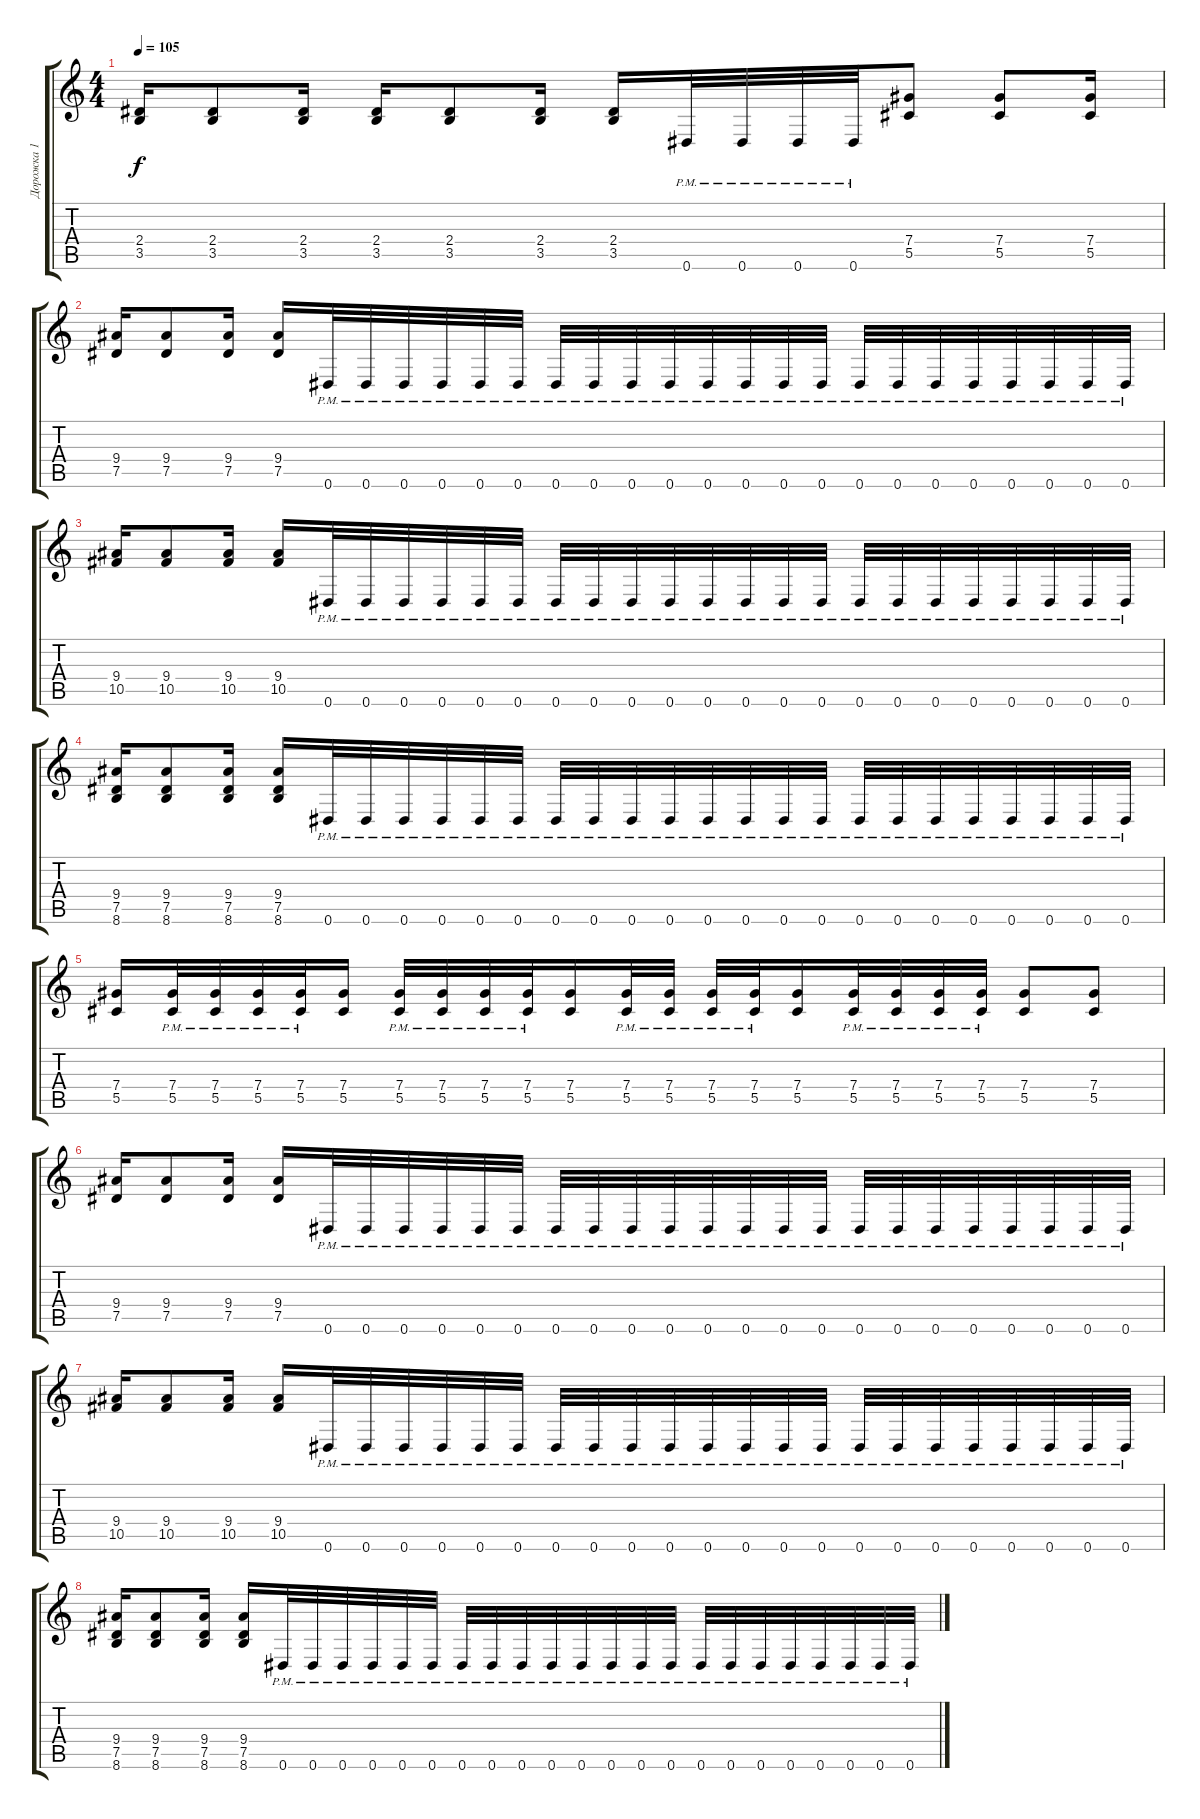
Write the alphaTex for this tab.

\track ("Дорожка 1" "Дорожка 1") {instrument acousticguitarsteel}
\staff {score tabs}
\tuning (Eb4 Bb3 Gb3 Db3 Ab2 Eb2) {hide}
\ts (4 4)
\tempo 105
\clef g2
\ks c
(2.4 3.5).16{dy f} (2.4 3.5).8 (2.4 3.5).16 (2.4 3.5).16 (2.4 3.5).8 (2.4 3.5).16 (2.4 3.5).16 0.6{pm}.32 0.6{pm}.32 0.6{pm}.32 0.6{pm}.32 (7.4 5.5).8 (7.4 5.5).8 (7.4 5.5).16 |
(9.4 7.5).16 (9.4 7.5).8 (9.4 7.5).16 (9.4 7.5).16 0.6{pm}.32 0.6{pm}.32 0.6{pm}.32 0.6{pm}.32 0.6{pm}.32 0.6{pm}.32 0.6{pm}.32 0.6{pm}.32 0.6{pm}.32 0.6{pm}.32 0.6{pm}.32 0.6{pm}.32 0.6{pm}.32 0.6{pm}.32 0.6{pm}.32 0.6{pm}.32 0.6{pm}.32 0.6{pm}.32 0.6{pm}.32 0.6{pm}.32 0.6{pm}.32 0.6{pm}.32 |
(9.4 10.5).16 (9.4 10.5).8 (9.4 10.5).16 (9.4 10.5).16 0.6{pm}.32 0.6{pm}.32 0.6{pm}.32 0.6{pm}.32 0.6{pm}.32 0.6{pm}.32 0.6{pm}.32 0.6{pm}.32 0.6{pm}.32 0.6{pm}.32 0.6{pm}.32 0.6{pm}.32 0.6{pm}.32 0.6{pm}.32 0.6{pm}.32 0.6{pm}.32 0.6{pm}.32 0.6{pm}.32 0.6{pm}.32 0.6{pm}.32 0.6{pm}.32 0.6{pm}.32 |
(9.4 7.5 8.6).16 (9.4 7.5 8.6).8 (9.4 7.5 8.6).16 (9.4 7.5 8.6).16 0.6{pm}.32 0.6{pm}.32 0.6{pm}.32 0.6{pm}.32 0.6{pm}.32 0.6{pm}.32 0.6{pm}.32 0.6{pm}.32 0.6{pm}.32 0.6{pm}.32 0.6{pm}.32 0.6{pm}.32 0.6{pm}.32 0.6{pm}.32 0.6{pm}.32 0.6{pm}.32 0.6{pm}.32 0.6{pm}.32 0.6{pm}.32 0.6{pm}.32 0.6{pm}.32 0.6{pm}.32 |
(7.4 5.5).16 (7.4{pm} 5.5{pm}).32 (7.4{pm} 5.5{pm}).32 (7.4{pm} 5.5{pm}).32 (7.4{pm} 5.5{pm}).32 (7.4 5.5).16 (7.4{pm} 5.5{pm}).32 (7.4{pm} 5.5{pm}).32 (7.4{pm} 5.5{pm}).32 (7.4{pm} 5.5{pm}).32 (7.4 5.5).16 (7.4{pm} 5.5{pm}).32 (7.4{pm} 5.5{pm}).32 (7.4{pm} 5.5{pm}).32 (7.4{pm} 5.5{pm}).32 (7.4 5.5).16 (7.4{pm} 5.5{pm}).32 (7.4{pm} 5.5{pm}).32 (7.4{pm} 5.5{pm}).32 (7.4{pm} 5.5{pm}).32 (7.4 5.5).8 (7.4 5.5).8 |
(9.4 7.5).16 (9.4 7.5).8 (9.4 7.5).16 (9.4 7.5).16 0.6{pm}.32 0.6{pm}.32 0.6{pm}.32 0.6{pm}.32 0.6{pm}.32 0.6{pm}.32 0.6{pm}.32 0.6{pm}.32 0.6{pm}.32 0.6{pm}.32 0.6{pm}.32 0.6{pm}.32 0.6{pm}.32 0.6{pm}.32 0.6{pm}.32 0.6{pm}.32 0.6{pm}.32 0.6{pm}.32 0.6{pm}.32 0.6{pm}.32 0.6{pm}.32 0.6{pm}.32 |
(9.4 10.5).16 (9.4 10.5).8 (9.4 10.5).16 (9.4 10.5).16 0.6{pm}.32 0.6{pm}.32 0.6{pm}.32 0.6{pm}.32 0.6{pm}.32 0.6{pm}.32 0.6{pm}.32 0.6{pm}.32 0.6{pm}.32 0.6{pm}.32 0.6{pm}.32 0.6{pm}.32 0.6{pm}.32 0.6{pm}.32 0.6{pm}.32 0.6{pm}.32 0.6{pm}.32 0.6{pm}.32 0.6{pm}.32 0.6{pm}.32 0.6{pm}.32 0.6{pm}.32 |
(9.4 7.5 8.6).16 (9.4 7.5 8.6).8 (9.4 7.5 8.6).16 (9.4 7.5 8.6).16 0.6{pm}.32 0.6{pm}.32 0.6{pm}.32 0.6{pm}.32 0.6{pm}.32 0.6{pm}.32 0.6{pm}.32 0.6{pm}.32 0.6{pm}.32 0.6{pm}.32 0.6{pm}.32 0.6{pm}.32 0.6{pm}.32 0.6{pm}.32 0.6{pm}.32 0.6{pm}.32 0.6{pm}.32 0.6{pm}.32 0.6{pm}.32 0.6{pm}.32 0.6{pm}.32 0.6{pm}.32
